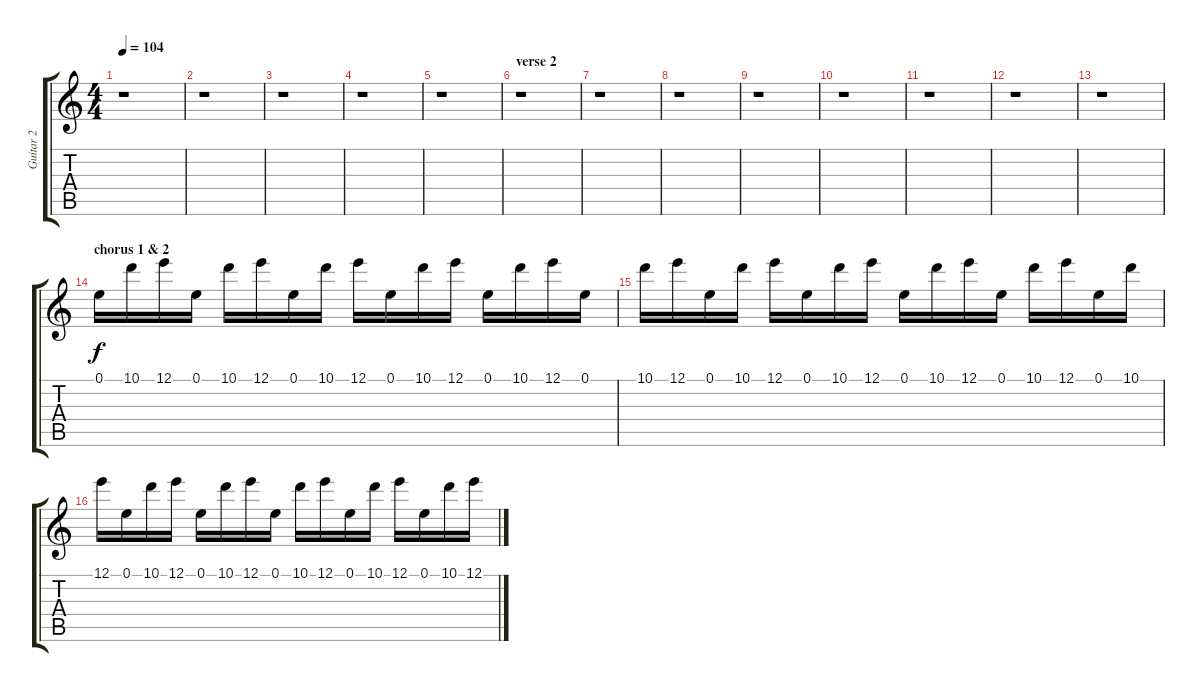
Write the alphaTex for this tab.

\track ("Guitar 2" "Guitar 2") {instrument distortionguitar}
\staff {score tabs}
\tuning (E4 B3 G3 D3 A2 E2) {hide}
\ts (4 4)
\tempo 104
\clef g2
\ks c
r.1{dy f} |
r.1 |
r.1 |
r.1 |
r.1 |
\section ("" "verse 2")
r.1 |
r.1 |
r.1 |
r.1 |
r.1 |
r.1 |
r.1 |
r.1 |
\section ("" "chorus 1 & 2")
0.1.16 10.1.16 12.1.16 0.1.16 10.1.16 12.1.16 0.1.16 10.1.16 12.1.16 0.1.16 10.1.16 12.1.16 0.1.16 10.1.16 12.1.16 0.1.16 |
10.1.16 12.1.16 0.1.16 10.1.16 12.1.16 0.1.16 10.1.16 12.1.16 0.1.16 10.1.16 12.1.16 0.1.16 10.1.16 12.1.16 0.1.16 10.1.16 |
12.1.16 0.1.16 10.1.16 12.1.16 0.1.16 10.1.16 12.1.16 0.1.16 10.1.16 12.1.16 0.1.16 10.1.16 12.1.16 0.1.16 10.1.16 12.1.16
